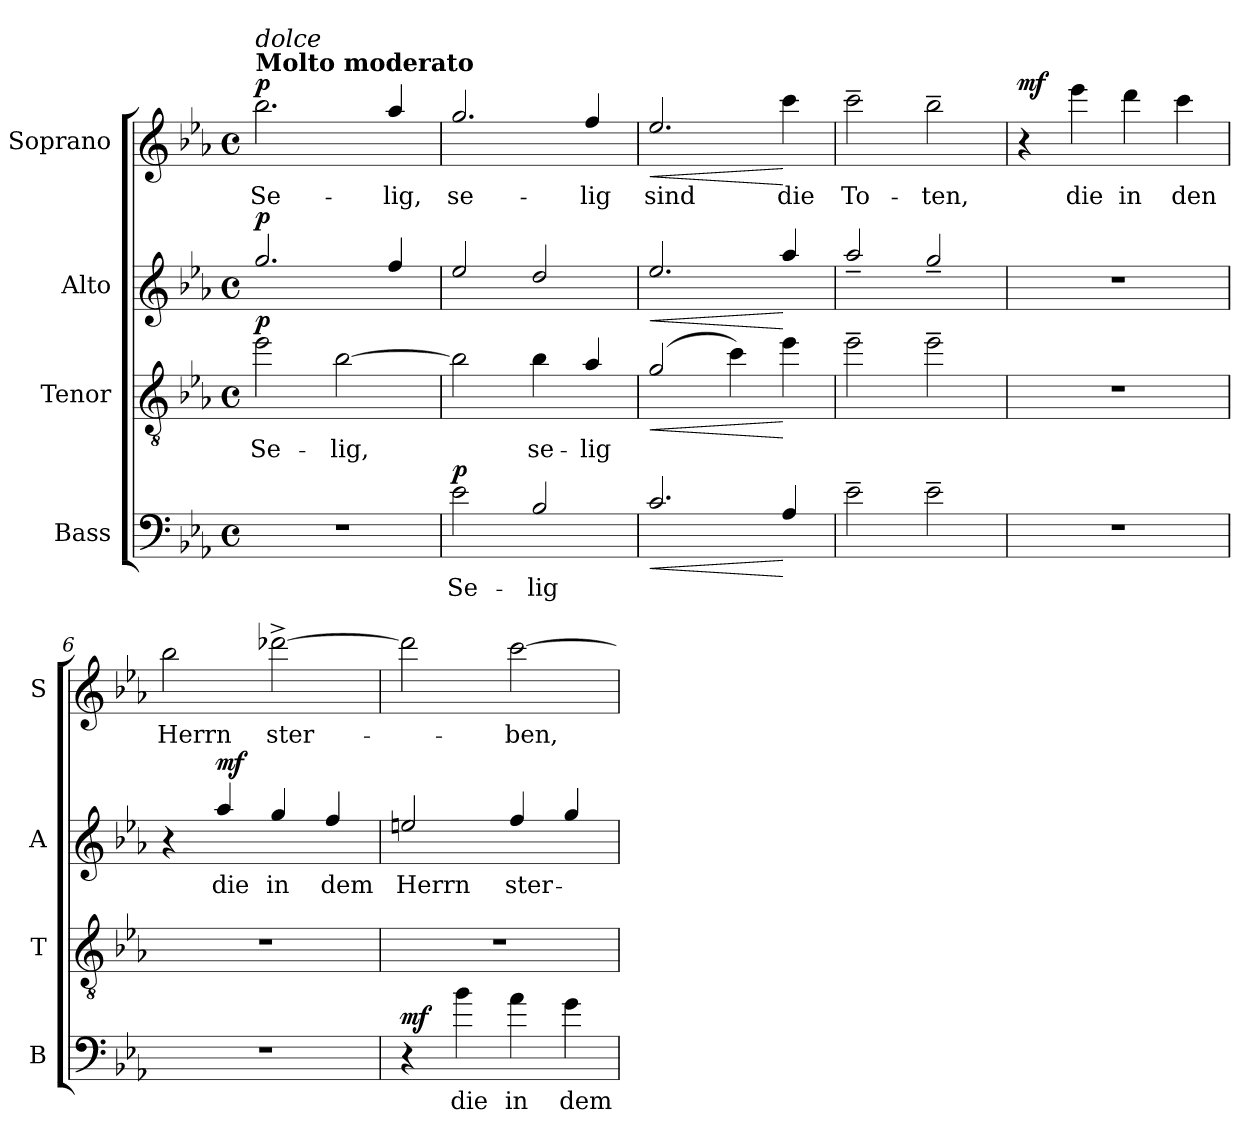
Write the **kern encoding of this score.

**kern	**text	**dynam	**kern	**text	**dynam	**kern	**text	**dynam	**kern	**text	**dynam
*part4	*part4	*part4	*part3	*part3	*part3	*part2	*part2	*part2	*part1	*part1	*part1
*staff4	*staff4	*staff4	*staff3	*staff3	*staff3	*staff2	*staff2	*staff2	*staff1	*staff1	*staff1
*I"Bass	*	*	*I"Tenor	*	*	*I"Alto	*	*	*I"Soprano	*	*
*I'B	*	*	*I'T	*	*	*I'A	*	*	*I'S	*	*
*clefF4	*	*	*clefGv2	*	*	*clefG2	*	*	*clefG2	*	*
*ITrd7c12	*	*	*ITrd7c12	*	*	*ITrd7c12	*	*	*ITrd7c12	*	*
*k[b-e-a-]	*	*	*k[b-e-a-]	*	*	*k[b-e-a-]	*	*	*k[b-e-a-]	*	*
*E-:	*	*	*E-:	*	*	*E-:	*	*	*E-:	*	*
*M4/4	*	*	*M4/4	*	*	*M4/4	*	*	*M4/4	*	*
*met(c)	*	*	*met(c)	*	*	*met(c)	*	*	*met(c)	*	*
*MM80	*	*	*MM80	*	*	*MM80	*	*	*MM80	*	*
=1	=1	=1	=1	=1	=1	=1	=1	=1	=1	=1	=1
!	!	!	!	!	!	!	!	!	!LO:TX:a:B:t=Molto moderato	!	!
!	!	!	!	!	!	!	!	!	!LO:TX:a:i:t=dolce	!	!
!	!	!	!	!LO:LY:b	!LO:DY:b	!	!	!LO:DY:b	!	!LO:LY:b	!LO:DY:a
1r	.	.	2e-\	Se-	p	2.g/	.	p	2.b-\	Se-	p
!	!	!	!	!LO:LY:b	!	!	!	!	!	!	!
.	.	.	[2B-\	-lig,	.	.	.	.	.	.	.
!	!	!	!	!	!	!	!	!	!	!LO:LY:b	!
.	.	.	.	.	.	4f/	.	.	4a-/	-lig,	.
=2	=2	=2	=2	=2	=2	=2	=2	=2	=2	=2	=2
!	!LO:LY:b	!LO:DY:b	!	!	!	!	!	!	!	!LO:LY:b	!
2E-\	Se-	p	2B-\]	.	.	2e-/	.	.	2.g/	se-	.
!	!LO:LY:b	!	!	!LO:LY:b	!	!	!	!	!	!	!
2BB-/	-lig	.	4B-\	se-	.	2d/	.	.	.	.	.
!	!	!	!	!LO:LY:b	!	!	!	!	!	!LO:LY:b	!
.	.	.	4A-/	-lig	.	.	.	.	4f/	-lig	.
=3	=3	=3	=3	=3	=3	=3	=3	=3	=3	=3	=3
!	!	!LO:HP:b	!	!	!LO:HP:b	!	!	!LO:HP:b	!	!LO:LY:b	!LO:HP:b
2.C/	.	<	(2G/	.	<	2.e-/	.	<	2.e-/	sind	<
.	.	.	4c\)	.	.	.	.	.	.	.	.
!	!	!	!	!	!	!	!	!	!	!LO:LY:b	!
4AA-/	.	[	4e-\	.	[	4a-/	.	[	4cc\	die	[
=4	=4	=4	=4	=4	=4	=4	=4	=4	=4	=4	=4
!	!	!	!	!	!	!	!	!	!	!LO:LY:b	!
2E-~>\	.	.	2e-~>\	.	.	2a-~</	.	.	2cc~>\	To-	.
!	!	!	!	!	!	!	!	!	!	!LO:LY:b	!
2E-~>\	.	.	2e-~>\	.	.	2g~</	.	.	2b-~>\	-ten,	.
=5	=5	=5	=5	=5	=5	=5	=5	=5	=5	=5	=5
!	!	!	!	!	!	!	!	!	!	!	!LO:DY:a
1r	.	.	1r	.	.	1r	.	.	4r	.	mf
!	!	!	!	!	!	!	!	!	!	!LO:LY:b	!
.	.	.	.	.	.	.	.	.	4ee-\	die	.
!	!	!	!	!	!	!	!	!	!	!LO:LY:b	!
.	.	.	.	.	.	.	.	.	4dd\	in	.
!	!	!	!	!	!	!	!	!	!	!LO:LY:b	!
.	.	.	.	.	.	.	.	.	4cc\	den	.
!!LO:LB:g=z
=6	=6	=6	=6	=6	=6	=6	=6	=6	=6	=6	=6
!	!	!	!	!	!	!	!	!	!	!LO:LY:b	!
1r	.	.	1r	.	.	4r	.	.	2b-\	Herrn	.
!	!	!	!	!	!	!	!LO:LY:b	!LO:DY:a	!	!	!
.	.	.	.	.	.	4a-/	die	mf	.	.	.
!	!	!	!	!	!	!	!LO:LY:b	!	!	!LO:LY:b	!
.	.	.	.	.	.	4g/	in	.	[<2dd-X^>\	ster-	.
!	!	!	!	!	!	!	!LO:LY:b	!	!	!	!
.	.	.	.	.	.	4f/	dem	.	.	.	.
=7	=7	=7	=7	=7	=7	=7	=7	=7	=7	=7	=7
!	!	!LO:DY:a	!	!	!	!	!LO:LY:b	!	!	!	!
4r	.	mf	1r	.	.	2en/	Herrn	.	2dd-\]	.	.
!	!LO:LY:b	!	!	!	!	!	!	!	!	!	!
4B-\	die	.	.	.	.	.	.	.	.	.	.
!	!LO:LY:b	!	!	!	!	!	!LO:LY:b	!	!	!LO:LY:b	!
4A-\	in	.	.	.	.	4f/	ster-	.	[>2cc\	-ben,	.
!	!LO:LY:b	!	!	!	!	!	!	!	!	!	!
4G\	dem	.	.	.	.	4g/	.	.	.	.	.
=	=	=	=	=	=	=	=	=	=	=	=
*-	*-	*-	*-	*-	*-	*-	*-	*-	*-	*-	*-
